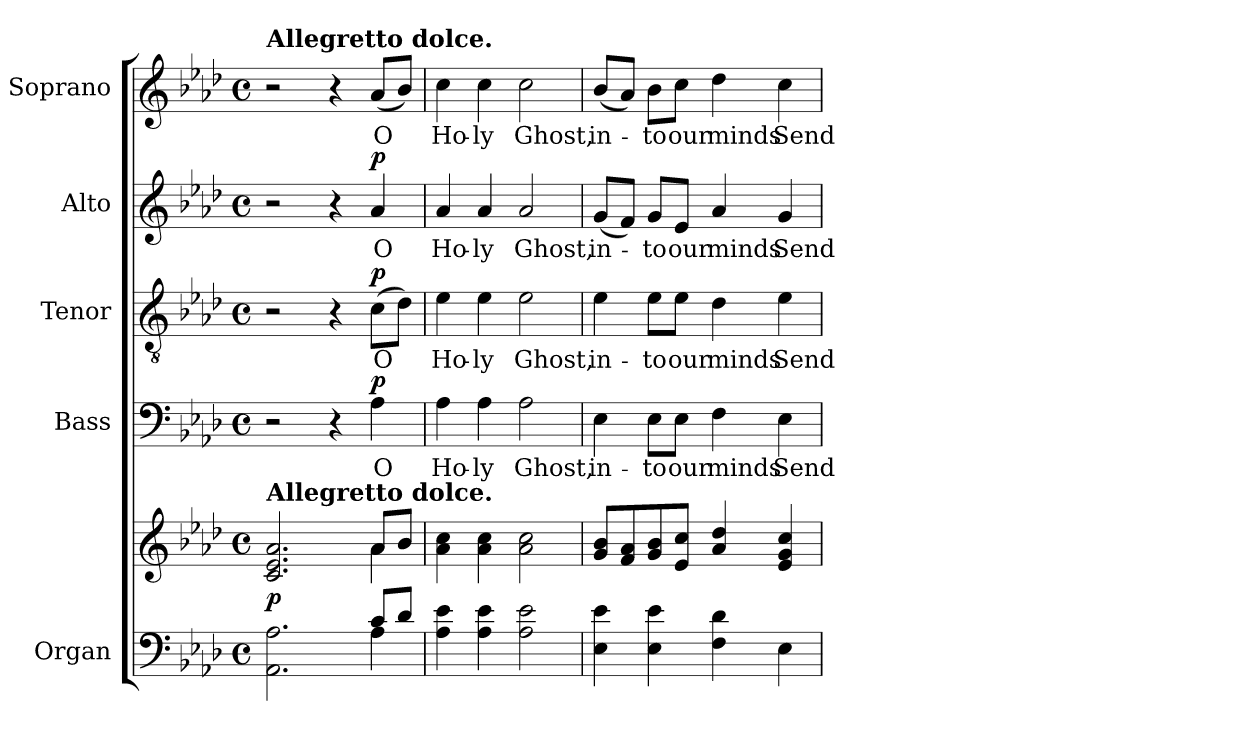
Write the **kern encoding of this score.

**kern	**kern	**dynam	**kern	**text	**dynam	**kern	**text	**dynam	**kern	**text	**dynam	**kern	**text
*part5	*part5	*part5	*part4	*part4	*part4	*part3	*part3	*part3	*part2	*part2	*part2	*part1	*part1
*staff6	*staff5	*staff5/6	*staff4	*staff4	*staff4	*staff3	*staff3	*staff3	*staff2	*staff2	*staff2	*staff1	*staff1
*I"Organ	*	*	*I"Bass	*	*	*I"Tenor	*	*	*I"Alto	*	*	*I"Soprano	*
*I'Org.	*	*	*I'B.	*	*	*I'T.	*	*	*I'A.	*	*	*I'S.	*
!!LO:PB:g=z
*clefF4	*clefG2	*	*clefF4	*	*	*clefGv2	*	*	*clefG2	*	*	*clefG2	*
*	*	*	*	*	*	*ITrd7c12	*	*	*	*	*	*	*
*k[b-e-a-d-]	*k[b-e-a-d-]	*	*k[b-e-a-d-]	*	*	*k[b-e-a-d-]	*	*	*k[b-e-a-d-]	*	*	*k[b-e-a-d-]	*
*A-:	*A-:	*	*A-:	*	*	*A-:	*	*	*A-:	*	*	*A-:	*
*M4/4	*M4/4	*	*M4/4	*	*	*M4/4	*	*	*M4/4	*	*	*M4/4	*
*met(c)	*met(c)	*	*met(c)	*	*	*met(c)	*	*	*met(c)	*	*	*met(c)	*
*MM100	*MM100	*	*MM100	*	*	*MM100	*	*	*MM100	*	*	*MM100	*
=1	=1	=1	=1	=1	=1	=1	=1	=1	=1	=1	=1	=1	=1
*^	*^	*	*	*	*	*	*	*	*	*	*	*	*
!	!	!	!	!	!	!	!	!	!	!	!	!	!	!LO:TX:a:B:t=Allegretto dolce.	!
!	!	!LO:TX:a:B:t=Allegretto dolce.	!	!	!	!	!	!	!	!	!	!	!	!	!
2.AA-i\ 2.A-i	2.ryy	2.ci/ 2.e-i 2.a-i	2.ryy	p	2r	.	.	2r	.	.	2r	.	.	2r	.
.	.	.	.	.	4r	.	.	4r	.	.	4r	.	.	4r	.
!	!	!	!	!	!	!LO:LY:b:color=#000000	!	!	!	!	!	!	!	!	!
!	!	!	!	!	!	!	!	!	!LO:LY:b:color=#000000	!	!	!	!	!	!
!	!	!	!	!	!	!	!	!	!	!	!	!LO:LY:b:color=#000000	!	!	!
!	!	!	!	!	!	!	!	!	!	!	!	!	!	!	!LO:LY:b:color=#000000
8ci/L	4A-i\	8a-i/L	4a-i\	.	4A-i\	O	p	(8Ci\L	O	p	4a-i/	O	p	(8a-i/L	O
8d-i/J	.	8b-i/J	.	.	.	.	.	8D-i\J)	.	.	.	.	.	8b-i/J)	.
*v	*v	*	*	*	*	*	*	*	*	*	*	*	*	*	*
*	*v	*v	*	*	*	*	*	*	*	*	*	*	*	*
=2	=2	=2	=2	=2	=2	=2	=2	=2	=2	=2	=2	=2	=2
!	!	!	!	!LO:LY:b:color=#000000	!	!	!	!	!	!	!	!	!
!	!	!	!	!	!	!	!LO:LY:b:color=#000000	!	!	!	!	!	!
!	!	!	!	!	!	!	!	!	!	!LO:LY:b:color=#000000	!	!	!
*	*MM100	*	*	*	*	*	*	*	*	*	*	*MM100	*
!	!	!	!	!	!	!	!	!	!	!	!	!	!LO:LY:b:color=#000000
4A-i\ 4e-i	4a-i\ 4cci	.	4A-i\	Ho-	.	4E-i\	Ho-	.	4a-i/	Ho-	.	4cci\	Ho-
!	!	!	!	!LO:LY:b:color=#000000	!	!	!	!	!	!	!	!	!
!	!	!	!	!	!	!	!LO:LY:b:color=#000000	!	!	!	!	!	!
!	!	!	!	!	!	!	!	!	!	!LO:LY:b:color=#000000	!	!	!
!	!	!	!	!	!	!	!	!	!	!	!	!	!LO:LY:b:color=#000000
4A-i\ 4e-i	4a-i\ 4cci	.	4A-i\	-ly	.	4E-i\	-ly	.	4a-i/	-ly	.	4cci\	-ly
!	!	!	!	!LO:LY:b:color=#000000	!	!	!	!	!	!	!	!	!
!	!	!	!	!	!	!	!LO:LY:b:color=#000000	!	!	!	!	!	!
!	!	!	!	!	!	!	!	!	!	!LO:LY:b:color=#000000	!	!	!
!	!	!	!	!	!	!	!	!	!	!	!	!	!LO:LY:b:color=#000000
2A-i\ 2e-i	2a-i\ 2cci	.	2A-i\	Ghost,	.	2E-i\	Ghost,	.	2a-i/	Ghost,	.	2cci\	Ghost,
=3	=3	=3	=3	=3	=3	=3	=3	=3	=3	=3	=3	=3	=3
!	!	!	!	!LO:LY:b:color=#000000	!	!	!	!	!	!	!	!	!
!	!	!	!	!	!	!	!LO:LY:b:color=#000000	!	!	!	!	!	!
!	!	!	!	!	!	!	!	!	!	!LO:LY:b:color=#000000	!	!	!
!	!	!	!	!	!	!	!	!	!	!	!	!	!LO:LY:b:color=#000000
4E-i\ 4e-i	8gi/ 8b-iL	.	4E-i\	in-	.	4E-i\	in-	.	(8gi/L	in-	.	(8b-i/L	in-
.	8fi/ 8a-i	.	.	.	.	.	.	.	8fi/J)	.	.	8a-i/J)	.
!	!	!	!	!LO:LY:b:color=#000000	!	!	!	!	!	!	!	!	!
!	!	!	!	!	!	!	!LO:LY:b:color=#000000	!	!	!	!	!	!
!	!	!	!	!	!	!	!	!	!	!LO:LY:b:color=#000000	!	!	!
!	!	!	!	!	!	!	!	!	!	!	!	!	!LO:LY:b:color=#000000
4E-i\ 4e-i	8gi/ 8b-i	.	8E-i\L	-to	.	8E-i\L	-to	.	8gi/L	-to	.	8b-i\L	-to
!	!	!	!	!LO:LY:b:color=#000000	!	!	!	!	!	!	!	!	!
!	!	!	!	!	!	!	!LO:LY:b:color=#000000	!	!	!	!	!	!
!	!	!	!	!	!	!	!	!	!	!LO:LY:b:color=#000000	!	!	!
!	!	!	!	!	!	!	!	!	!	!	!	!	!LO:LY:b:color=#000000
.	8e-i/ 8cciJ	.	8E-i\J	our	.	8E-i\J	our	.	8e-i/J	our	.	8cci\J	our
!	!	!	!	!LO:LY:b:color=#000000	!	!	!	!	!	!	!	!	!
!	!	!	!	!	!	!	!LO:LY:b:color=#000000	!	!	!	!	!	!
!	!	!	!	!	!	!	!	!	!	!LO:LY:b:color=#000000	!	!	!
!	!	!	!	!	!	!	!	!	!	!	!	!	!LO:LY:b:color=#000000
4Fi\ 4d-i	4a-i/ 4dd-i	.	4Fi\	minds	.	4D-i\	minds	.	4a-i/	minds	.	4dd-i\	minds
!	!	!	!	!LO:LY:b:color=#000000	!	!	!	!	!	!	!	!	!
!	!	!	!	!	!	!	!LO:LY:b:color=#000000	!	!	!	!	!	!
!	!	!	!	!	!	!	!	!	!	!LO:LY:b:color=#000000	!	!	!
!	!	!	!	!	!	!	!	!	!	!	!	!	!LO:LY:b:color=#000000
4E-i\	4e-i/ 4gi 4cci	.	4E-i\	Send	.	4E-i\	Send	.	4gi/	Send	.	4cci\	Send
=	=	=	=	=	=	=	=	=	=	=	=	=	=
*-	*-	*-	*-	*-	*-	*-	*-	*-	*-	*-	*-	*-	*-
